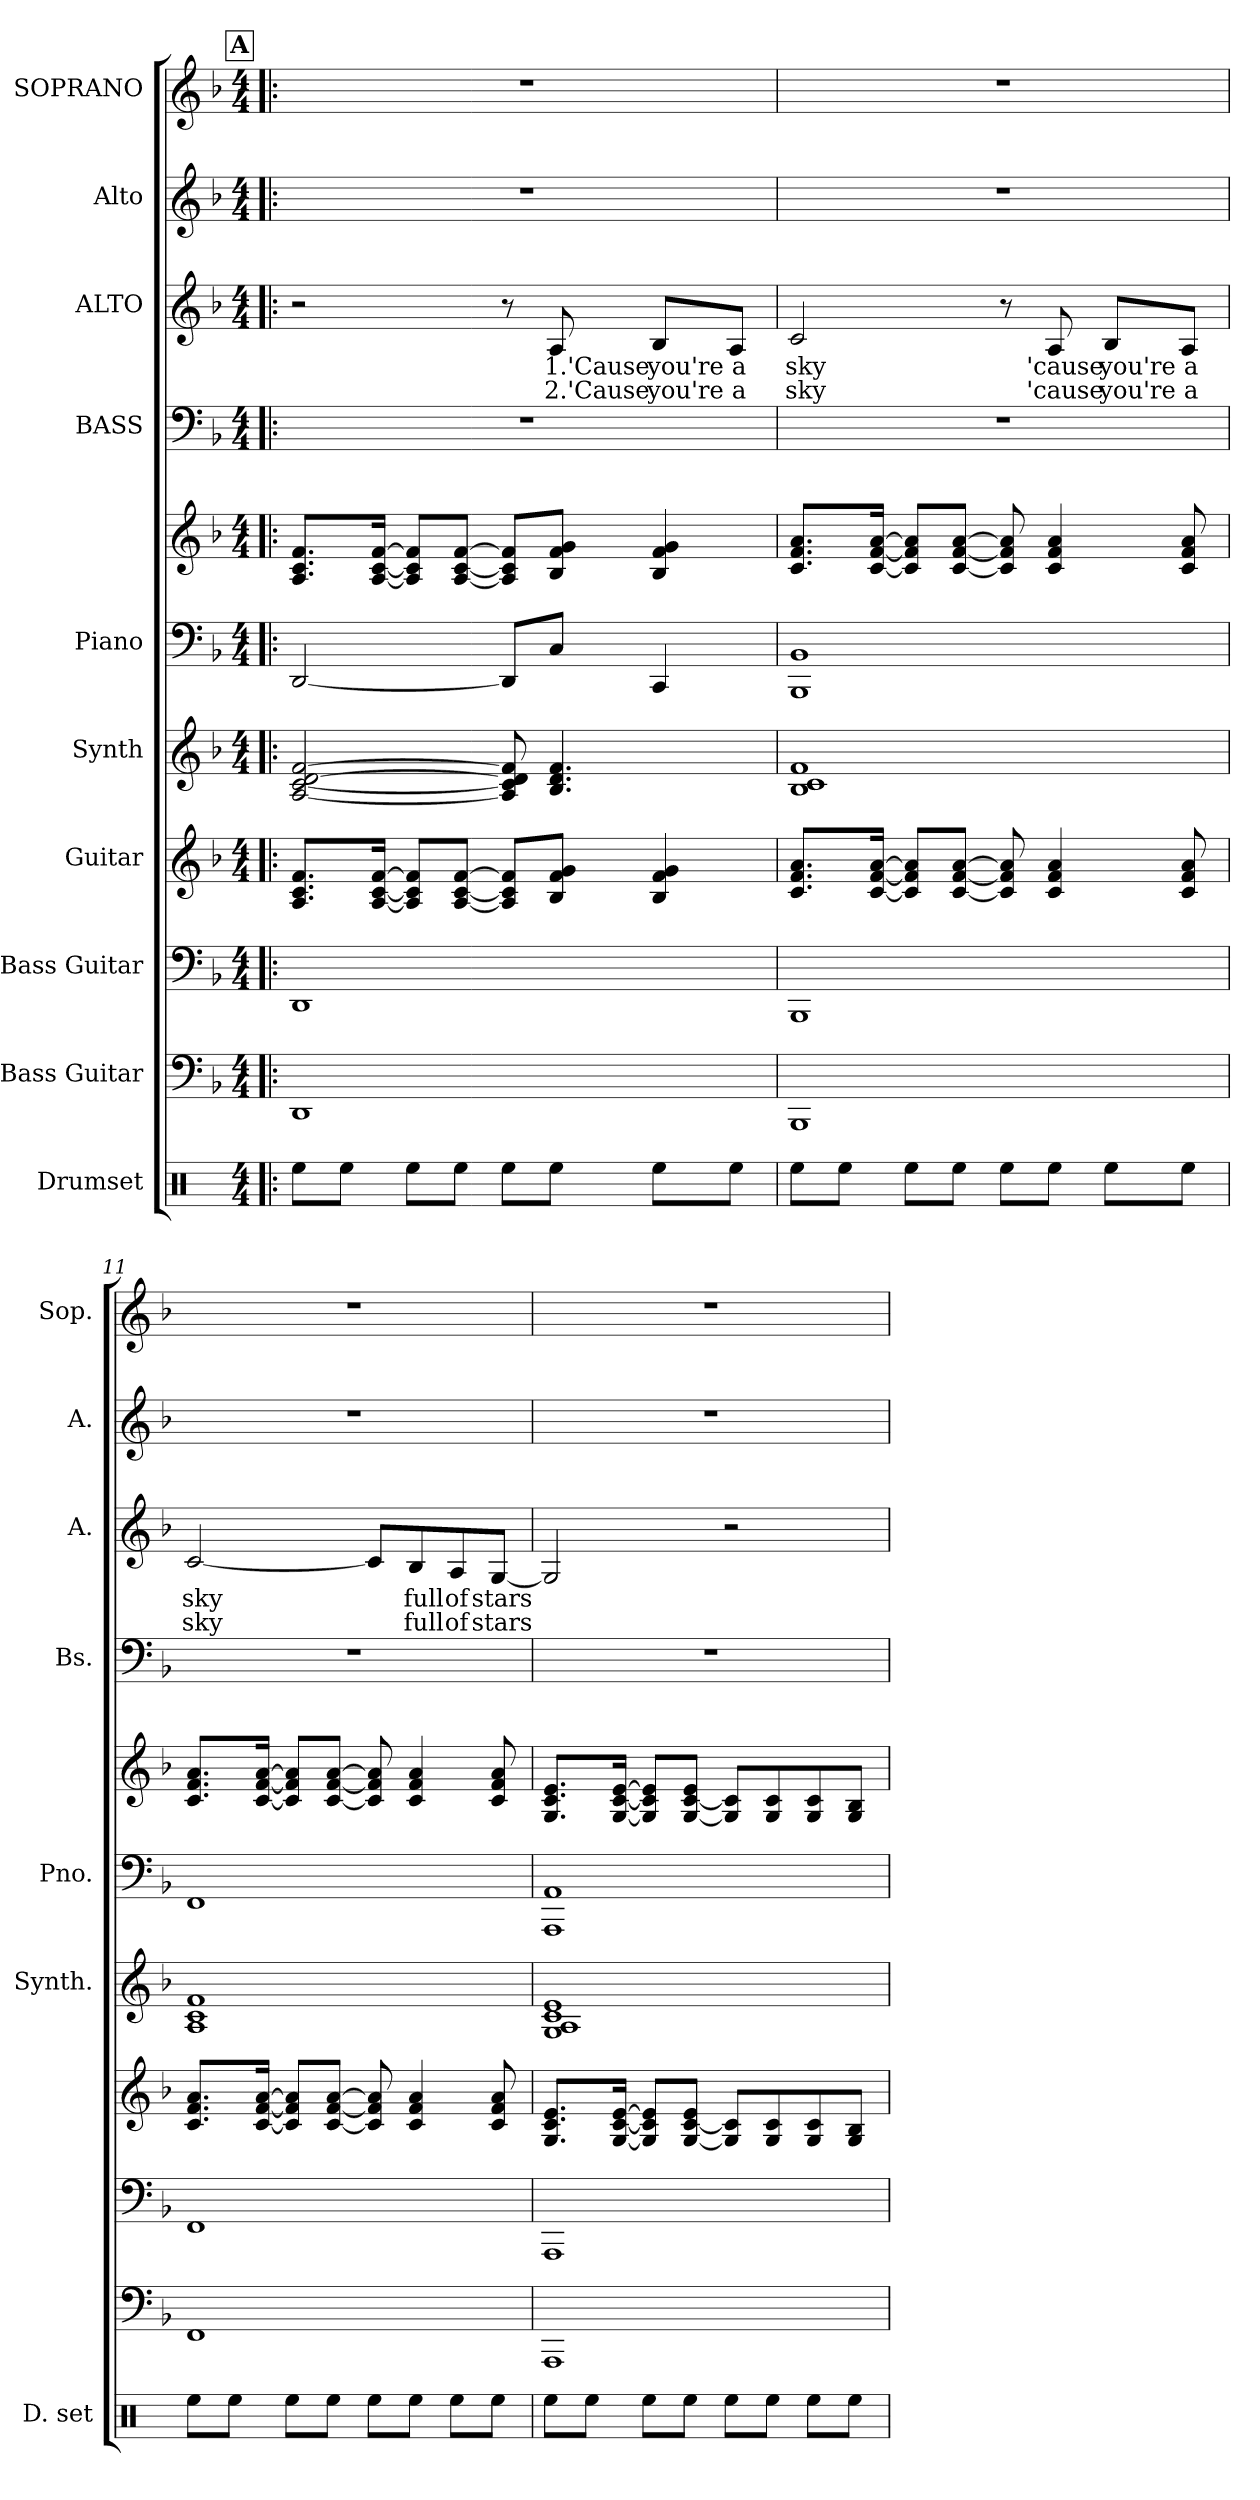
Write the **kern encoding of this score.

**kern	**kern	**kern	**kern	**kern	**kern	**kern	**kern	**kern	**text	**text	**kern	**kern
*part10	*part9	*part8	*part7	*part6	*part5	*part5	*part4	*part3	*part3	*part3	*part2	*part1
*staff11	*staff10	*staff9	*staff8	*staff7	*staff6	*staff5	*staff4	*staff3	*staff3	*staff3	*staff2	*staff1
*I"Drumset	*I"Bass Guitar	*I"Bass Guitar	*I"Guitar	*I"Synth	*I"Piano	*	*I"BASS	*I"ALTO	*	*	*I"Alto	*I"SOPRANO
*I'D. set	*	*	*	*I'Synth.	*I'Pno.	*	*I'Bs.	*I'A.	*	*	*I'A.	*I'Sop.
*clefX	*	*clefF4	*clefG2	*clefG2	*clefF4	*clefG2	*clefF4	*clefG2	*	*	*clefG2	*clefG2
*k[]	*k[b-]	*k[b-]	*k[b-]	*k[b-]	*k[b-]	*k[b-]	*k[b-]	*k[b-]	*	*	*k[b-]	*k[b-]
*	*d:	*d:	*d:	*d:	*d:	*d:	*d:	*d:	*	*	*d:	*d:
*M4/4	*M4/4	*M4/4	*M4/4	*M4/4	*M4/4	*M4/4	*M4/4	*M4/4	*	*	*M4/4	*M4/4
!!LO:REH:place=s1:a:fs=14:t=A
=9!|:	=9!|:	=9!|:	=9!|:	=9!|:	=9!|:	=9!|:	=9!|:	=9!|:	=9!|:	=9!|:	=9!|:	=9!|:
8Ree\L	1DD	1DD	8.A/ 8.c/ 8.f/L	[2A/ [2c/ [2d/ [2f/	[2DD/	8.A/ 8.c/ 8.f/L	1r	2r	.	.	1r	1r
8Ree\J	.	.	.	.	.	.	.	.	.	.	.	.
.	.	.	[16A/ [16c/ [16f/Jk	.	.	[16A/ [16c/ [16f/Jk	.	.	.	.	.	.
8Ree\L	.	.	8A/] 8c/] 8f/]L	.	.	8A/] 8c/] 8f/]L	.	.	.	.	.	.
8Ree\J	.	.	[8A/ [8c/ [8f/J	.	.	[8A/ [8c/ [8f/J	.	.	.	.	.	.
8Ree\L	.	.	8A/] 8c/] 8f/]L	8A/] 8c/] 8d/] 8f/]	8DD/L]	8A/] 8c/] 8f/]L	.	8r	.	.	.	.
!	!	!	!	!	!	!	!	!	!LO:LY:b	!LO:LY:b	!	!
8Ree\J	.	.	8B-/ 8f/ 8g/J	4.B-/ 4.d/ 4.f/	8C/J	8B-/ 8f/ 8g/J	.	8A/	1.'Cause	2.'Cause	.	.
!	!	!	!	!	!	!	!	!	!LO:LY:b	!LO:LY:b	!	!
8Ree\L	.	.	4B-/ 4f/ 4g/	.	4CC/	4B-/ 4f/ 4g/	.	8B-/L	you're	you're	.	.
!	!	!	!	!	!	!	!	!	!LO:LY:b	!LO:LY:b	!	!
8Ree\J	.	.	.	.	.	.	.	8A/J	a	a	.	.
!!LO:PB:g=z
=10	=10	=10	=10	=10	=10	=10	=10	=10	=10	=10	=10	=10
!	!	!	!	!	!	!	!	!	!LO:LY:b	!LO:LY:b	!	!
8Ree\L	1BBB-	1BBB-	8.c/ 8.f/ 8.a/L	1B- 1c 1f	1BBB- 1BB-	8.c/ 8.f/ 8.a/L	1r	2c/	sky	sky	1r	1r
8Ree\J	.	.	.	.	.	.	.	.	.	.	.	.
.	.	.	[16c/ [16f/ [16a/Jk	.	.	[16c/ [16f/ [16a/Jk	.	.	.	.	.	.
8Ree\L	.	.	8c/] 8f/] 8a/]L	.	.	8c/] 8f/] 8a/]L	.	.	.	.	.	.
8Ree\J	.	.	[8c/ [8f/ [8a/J	.	.	[8c/ [8f/ [8a/J	.	.	.	.	.	.
8Ree\L	.	.	8c/] 8f/] 8a/]	.	.	8c/] 8f/] 8a/]	.	8r	.	.	.	.
!	!	!	!	!	!	!	!	!	!LO:LY:b	!LO:LY:b	!	!
8Ree\J	.	.	4c/ 4f/ 4a/	.	.	4c/ 4f/ 4a/	.	8A/	'cause	'cause	.	.
!	!	!	!	!	!	!	!	!	!LO:LY:b	!LO:LY:b	!	!
8Ree\L	.	.	.	.	.	.	.	8B-/L	you're	you're	.	.
!	!	!	!	!	!	!	!	!	!LO:LY:b	!LO:LY:b	!	!
8Ree\J	.	.	8c/ 8f/ 8a/	.	.	8c/ 8f/ 8a/	.	8A/J	a	a	.	.
=11	=11	=11	=11	=11	=11	=11	=11	=11	=11	=11	=11	=11
!	!	!	!	!	!	!	!	!	!LO:LY:b	!LO:LY:b	!	!
8Ree\L	1FF	1FF	8.c/ 8.f/ 8.a/L	1A 1c 1f	1FF	8.c/ 8.f/ 8.a/L	1r	[2c/	sky	sky	1r	1r
8Ree\J	.	.	.	.	.	.	.	.	.	.	.	.
.	.	.	[16c/ [16f/ [16a/Jk	.	.	[16c/ [16f/ [16a/Jk	.	.	.	.	.	.
8Ree\L	.	.	8c/] 8f/] 8a/]L	.	.	8c/] 8f/] 8a/]L	.	.	.	.	.	.
8Ree\J	.	.	[8c/ [8f/ [8a/J	.	.	[8c/ [8f/ [8a/J	.	.	.	.	.	.
8Ree\L	.	.	8c/] 8f/] 8a/]	.	.	8c/] 8f/] 8a/]	.	8c/L]	.	.	.	.
!	!	!	!	!	!	!	!	!	!LO:LY:b	!LO:LY:b	!	!
8Ree\J	.	.	4c/ 4f/ 4a/	.	.	4c/ 4f/ 4a/	.	8B-/	full	full	.	.
!	!	!	!	!	!	!	!	!	!LO:LY:b	!LO:LY:b	!	!
8Ree\L	.	.	.	.	.	.	.	8A/	of	of	.	.
!	!	!	!	!	!	!	!	!	!LO:LY:b	!LO:LY:b	!	!
8Ree\J	.	.	8c/ 8f/ 8a/	.	.	8c/ 8f/ 8a/	.	[8G/J	stars	stars	.	.
=12	=12	=12	=12	=12	=12	=12	=12	=12	=12	=12	=12	=12
8Ree\L	1AAA	1AAA	8.G/ 8.c/ 8.e/L	1G 1A 1c 1e	1AAA 1AA	8.G/ 8.c/ 8.e/L	1r	2G/]	.	.	1r	1r
8Ree\J	.	.	.	.	.	.	.	.	.	.	.	.
.	.	.	[16G/ [16c/ [16e/Jk	.	.	[16G/ [16c/ [16e/Jk	.	.	.	.	.	.
8Ree\L	.	.	8G/] 8c/] 8e/]L	.	.	8G/] 8c/] 8e/]L	.	.	.	.	.	.
8Ree\J	.	.	[8G/ [8c/ 8e/J	.	.	[8G/ [8c/ 8e/J	.	.	.	.	.	.
8Ree\L	.	.	8G/] 8c/]L	.	.	8G/] 8c/]L	.	2r	.	.	.	.
8Ree\J	.	.	8G/ 8c/	.	.	8G/ 8c/	.	.	.	.	.	.
8Ree\L	.	.	8G/ 8c/	.	.	8G/ 8c/	.	.	.	.	.	.
8Ree\J	.	.	8G/ 8B-/J	.	.	8G/ 8B-/J	.	.	.	.	.	.
=	=	=	=	=	=	=	=	=	=	=	=	=
*-	*-	*-	*-	*-	*-	*-	*-	*-	*-	*-	*-	*-
